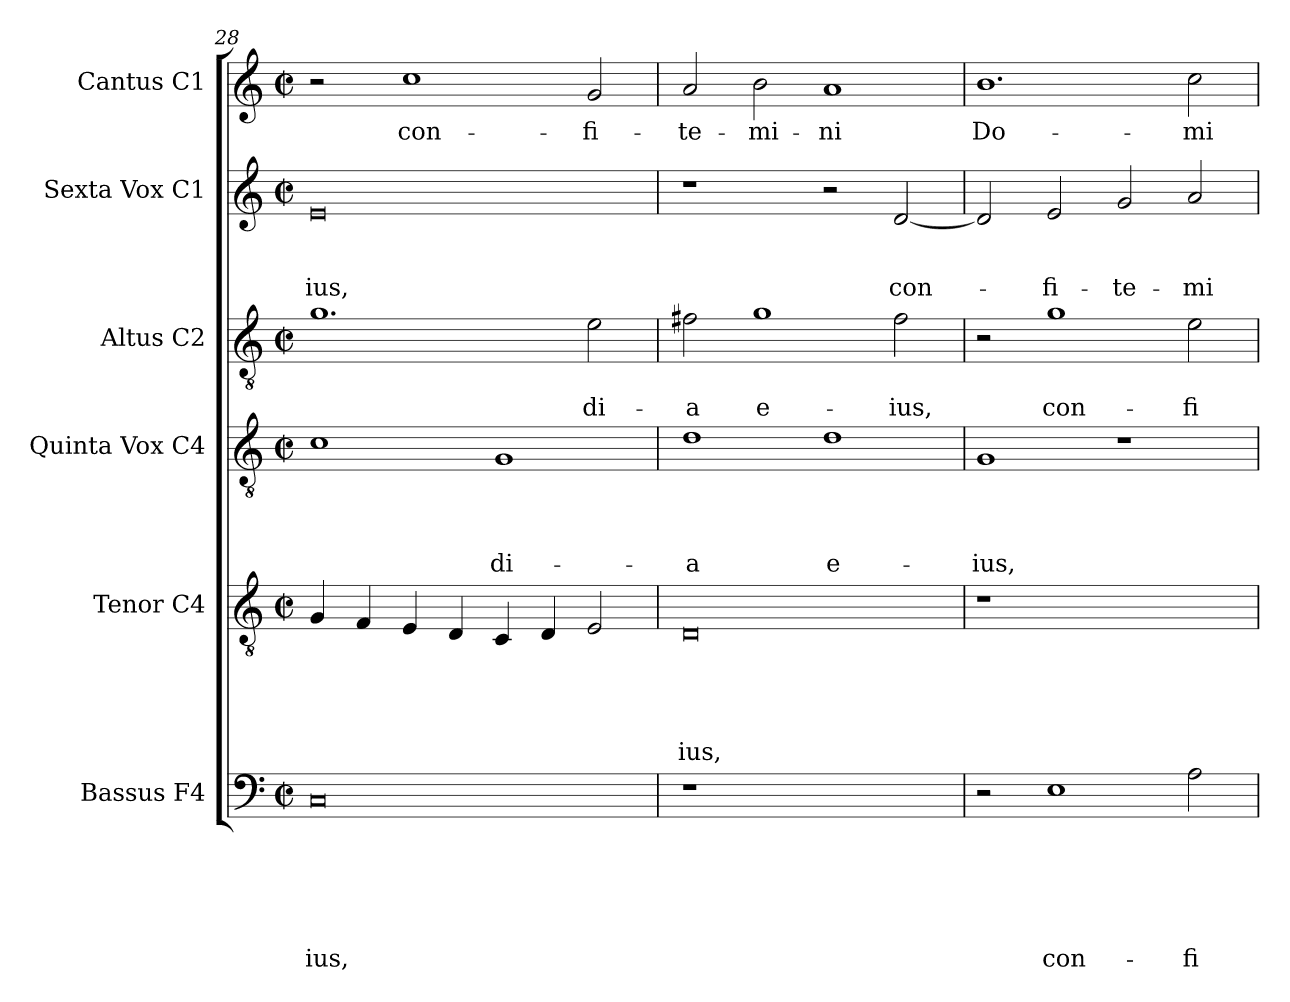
**kern	**text	**text	**text	**text	**text	**text	**kern	**text	**text	**text	**text	**text	**kern	**text	**text	**text	**text	**kern	**text	**text	**kern	**text	**text	**text	**kern	**text
*part6	*part6	*part6	*part6	*part6	*part6	*part6	*part5	*part5	*part5	*part5	*part5	*part5	*part4	*part4	*part4	*part4	*part4	*part3	*part3	*part3	*part2	*part2	*part2	*part2	*part1	*part1
*staff6	*staff6	*staff6	*staff6	*staff6	*staff6	*staff6	*staff5	*staff5	*staff5	*staff5	*staff5	*staff5	*staff4	*staff4	*staff4	*staff4	*staff4	*staff3	*staff3	*staff3	*staff2	*staff2	*staff2	*staff2	*staff1	*staff1
*I"Bassus F4	*	*	*	*	*	*	*I"Tenor C4	*	*	*	*	*	*I"Quinta Vox C4	*	*	*	*	*I"Altus C2	*	*	*I"Sexta Vox C1	*	*	*	*I"Cantus C1	*
*I'B	*	*	*	*	*	*	*I'T	*	*	*	*	*	*	*	*	*	*	*I'A	*	*	*	*	*	*	*I'C	*
*clefF4	*	*	*	*	*	*	*clefGv2	*	*	*	*	*	*clefGv2	*	*	*	*	*clefGv2	*	*	*clefG2	*	*	*	*clefG2	*
*k[]	*	*	*	*	*	*	*k[]	*	*	*	*	*	*k[]	*	*	*	*	*k[]	*	*	*k[]	*	*	*	*k[]	*
*C:	*	*	*	*	*	*	*C:	*	*	*	*	*	*C:	*	*	*	*	*C:	*	*	*C:	*	*	*	*C:	*
*M2/2	*	*	*	*	*	*	*M2/2	*	*	*	*	*	*M2/2	*	*	*	*	*M2/2	*	*	*M2/2	*	*	*	*M2/2	*
*met(c|)	*	*	*	*	*	*	*met(c|)	*	*	*	*	*	*met(c|)	*	*	*	*	*met(c|)	*	*	*met(c|)	*	*	*	*met(c|)	*
=28	=28	=28	=28	=28	=28	=28	=28	=28	=28	=28	=28	=28	=28	=28	=28	=28	=28	=28	=28	=28	=28	=28	=28	=28	=28	=28
!	!	!	!	!	!	!LO:LY:b	!	!	!	!	!	!	!	!	!	!	!	!	!	!	!	!	!	!LO:LY:b	!	!
0C	.	.	.	.	.	-ius,	4G/	.	.	.	.	.	1c	.	.	.	.	1.g	.	.	0e	.	.	-ius,	2r	.
.	.	.	.	.	.	.	4F/	.	.	.	.	.	.	.	.	.	.	.	.	.	.	.	.	.	.	.
!	!	!	!	!	!	!	!	!	!	!	!	!	!	!	!	!	!	!	!	!	!	!	!	!	!	!LO:LY:b
.	.	.	.	.	.	.	4E/	.	.	.	.	.	.	.	.	.	.	.	.	.	.	.	.	.	1cc	con-
.	.	.	.	.	.	.	4D/	.	.	.	.	.	.	.	.	.	.	.	.	.	.	.	.	.	.	.
!	!	!	!	!	!	!	!	!	!	!	!	!	!	!	!	!	!LO:LY:b	!	!	!	!	!	!	!	!	!
.	.	.	.	.	.	.	4C/	.	.	.	.	.	1G	.	.	.	-di-	.	.	.	.	.	.	.	.	.
.	.	.	.	.	.	.	4D/	.	.	.	.	.	.	.	.	.	.	.	.	.	.	.	.	.	.	.
!	!	!	!	!	!	!	!	!	!	!	!	!	!	!	!	!	!	!	!	!LO:LY:b	!	!	!	!	!	!LO:LY:b
.	.	.	.	.	.	.	2E/	.	.	.	.	.	.	.	.	.	.	2e\	.	-di-	.	.	.	.	2g/	-fi-
=29	=29	=29	=29	=29	=29	=29	=29	=29	=29	=29	=29	=29	=29	=29	=29	=29	=29	=29	=29	=29	=29	=29	=29	=29	=29	=29
!	!	!	!	!	!	!	!	!	!	!	!	!LO:LY:b	!	!	!	!	!LO:LY:b	!	!	!LO:LY:b	!	!	!	!	!	!LO:LY:b
1r	.	.	.	.	.	.	0D	.	.	.	.	-ius,	1d	.	.	.	-a	2f#X\	.	-a	1r	.	.	.	2a/	-te-
!	!	!	!	!	!	!	!	!	!	!	!	!	!	!	!	!	!	!	!	!LO:LY:b	!	!	!	!	!	!LO:LY:b
.	.	.	.	.	.	.	.	.	.	.	.	.	.	.	.	.	.	1g	.	e-	.	.	.	.	2b\	-mi-
!	!	!	!	!	!	!	!	!	!	!	!	!	!	!	!	!	!LO:LY:b	!	!	!	!	!	!	!	!	!LO:LY:b
1ryy	.	.	.	.	.	.	.	.	.	.	.	.	1d	.	.	.	e-	.	.	.	2r	.	.	.	1a	-ni
!	!	!	!	!	!	!	!	!	!	!	!	!	!	!	!	!	!	!	!	!LO:LY:b	!	!	!	!LO:LY:b	!	!
.	.	.	.	.	.	.	.	.	.	.	.	.	.	.	.	.	.	2f#\	.	-ius,	[2d/	.	.	con-	.	.
=30	=30	=30	=30	=30	=30	=30	=30	=30	=30	=30	=30	=30	=30	=30	=30	=30	=30	=30	=30	=30	=30	=30	=30	=30	=30	=30
!	!	!	!	!	!	!	!	!	!	!	!	!	!	!	!	!	!LO:LY:b	!	!	!	!	!	!	!	!	!LO:LY:b
2r	.	.	.	.	.	.	1r	.	.	.	.	.	1G	.	.	.	-ius,	2r	.	.	2d/]	.	.	.	1.b	Do-
!	!	!	!	!	!	!LO:LY:b	!	!	!	!	!	!	!	!	!	!	!	!	!	!LO:LY:b	!	!	!	!LO:LY:b	!	!
1E	.	.	.	.	.	con-	.	.	.	.	.	.	.	.	.	.	.	1g	.	con-	2e/	.	.	-fi-	.	.
!	!	!	!	!	!	!	!	!	!	!	!	!	!	!	!	!	!	!	!	!	!	!	!	!LO:LY:b	!	!
.	.	.	.	.	.	.	1ryy	.	.	.	.	.	1r	.	.	.	.	.	.	.	2g/	.	.	-te-	.	.
!	!	!	!	!	!	!LO:LY:b	!	!	!	!	!	!	!	!	!	!	!	!	!	!LO:LY:b	!	!	!	!LO:LY:b	!	!LO:LY:b
2A\	.	.	.	.	.	-fi-	.	.	.	.	.	.	.	.	.	.	.	2e\	.	-fi-	2a/	.	.	-mi-	2cc\	-mi-
=	=	=	=	=	=	=	=	=	=	=	=	=	=	=	=	=	=	=	=	=	=	=	=	=	=	=
*-	*-	*-	*-	*-	*-	*-	*-	*-	*-	*-	*-	*-	*-	*-	*-	*-	*-	*-	*-	*-	*-	*-	*-	*-	*-	*-
